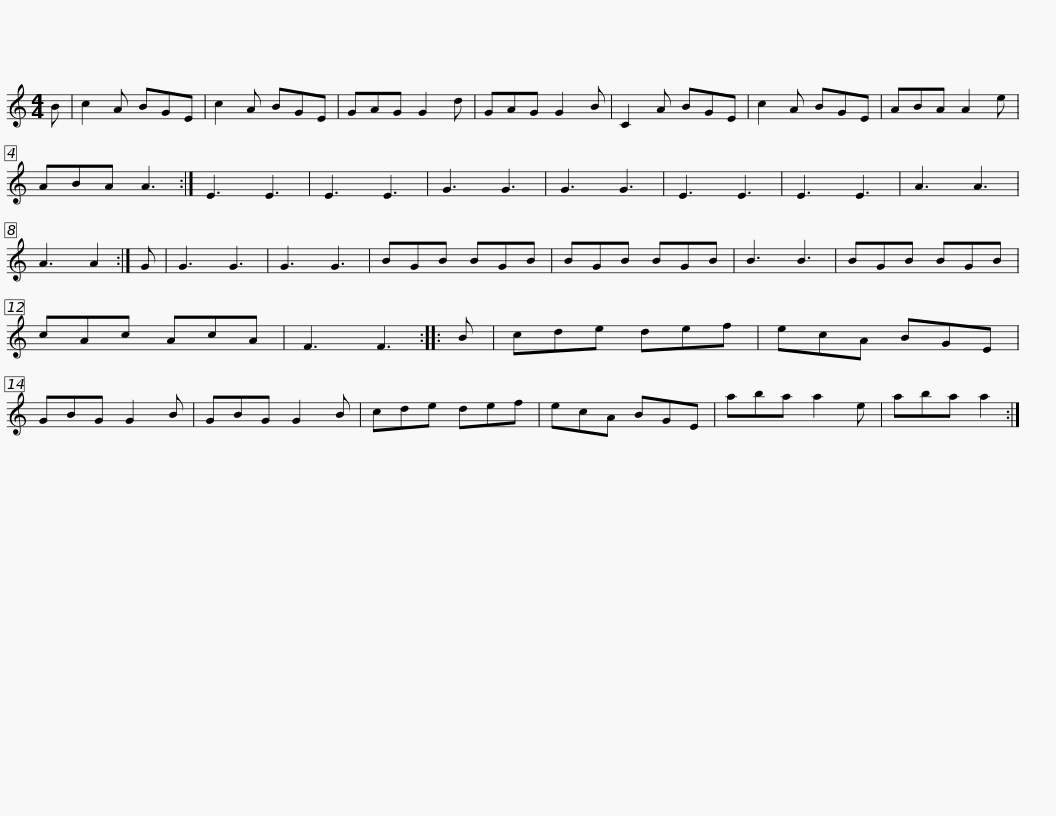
X:1
L:1/8
M:4/4
I:linebreak $
K:C
V:1 treble
V:1
 B | c2 A BGE | c2 A BGE | GAG G2 d | GAG G2 B | %5
 C2 A BGE | c2 A BGE | ABA A2 e | ABA A3 :|$ E3 E3 | %10
 E3 E3 | G3 G3 | G3 G3 | E3 E3 | E3 E3 | %15
 A3 A3 | A3 A2 :| G | G3 G3 | G3 G3 | %20
 BGB BGB |$ BGB BGB | B3 B3 | BGB BGB | cAc AcA | %25
 F3 F3 :: B | cde def | ecA BGE | GBG G2 B |$ %30
 GBG G2 B | cde def | ecA BGE | aba a2 e | aba a2 :| %35
